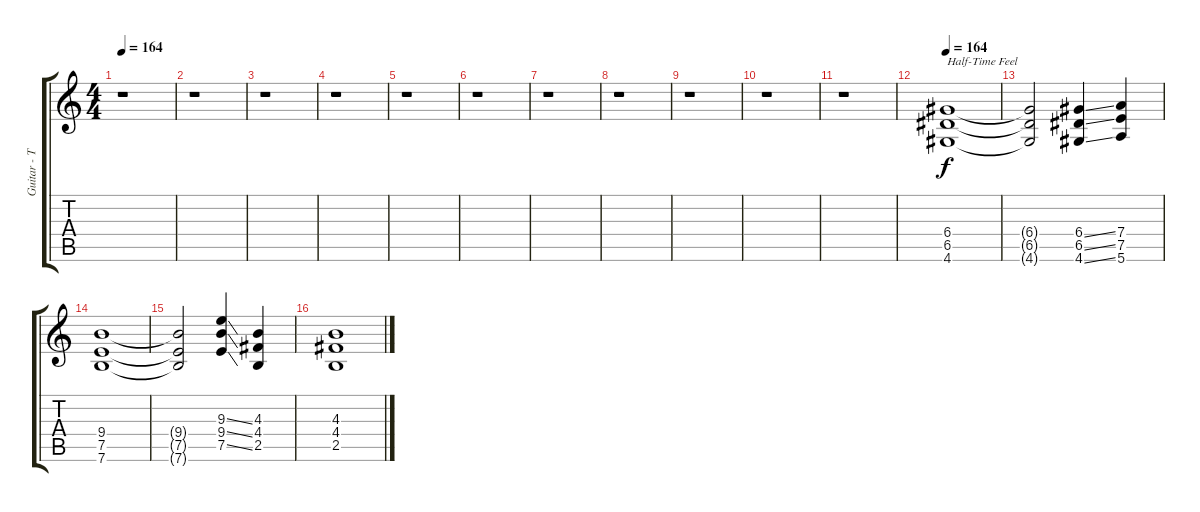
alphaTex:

\track ("Guitar - Tom Mattew Delonge" "Guitar - T") {instrument acousticguitarsteel}
\staff {score tabs}
\tuning (E4 B3 G3 D3 A2 E2) {hide}
\ts (4 4)
\tempo 164
\clef g2
\ks c
r.1{dy f} |
r.1 |
r.1 |
r.1 |
r.1 |
r.1 |
r.1 |
r.1 |
r.1 |
r.1 |
r.1 |
\tempo 164
(6.4 6.5 4.6).1{txt "Half-Time Feel"} |
(6.4{t} 6.5{t} 4.6{t}).2 (6.4{ss} 6.5{ss} 4.6{ss}).4 (7.4 7.5 5.6).4 |
(9.4 7.5 7.6).1 |
(9.4{t} 7.5{t} 7.6{t}).2 (9.3{ss} 9.4{ss} 7.5{ss}).4 (4.3 4.4 2.5).4 |
(4.3 4.4 2.5).1
